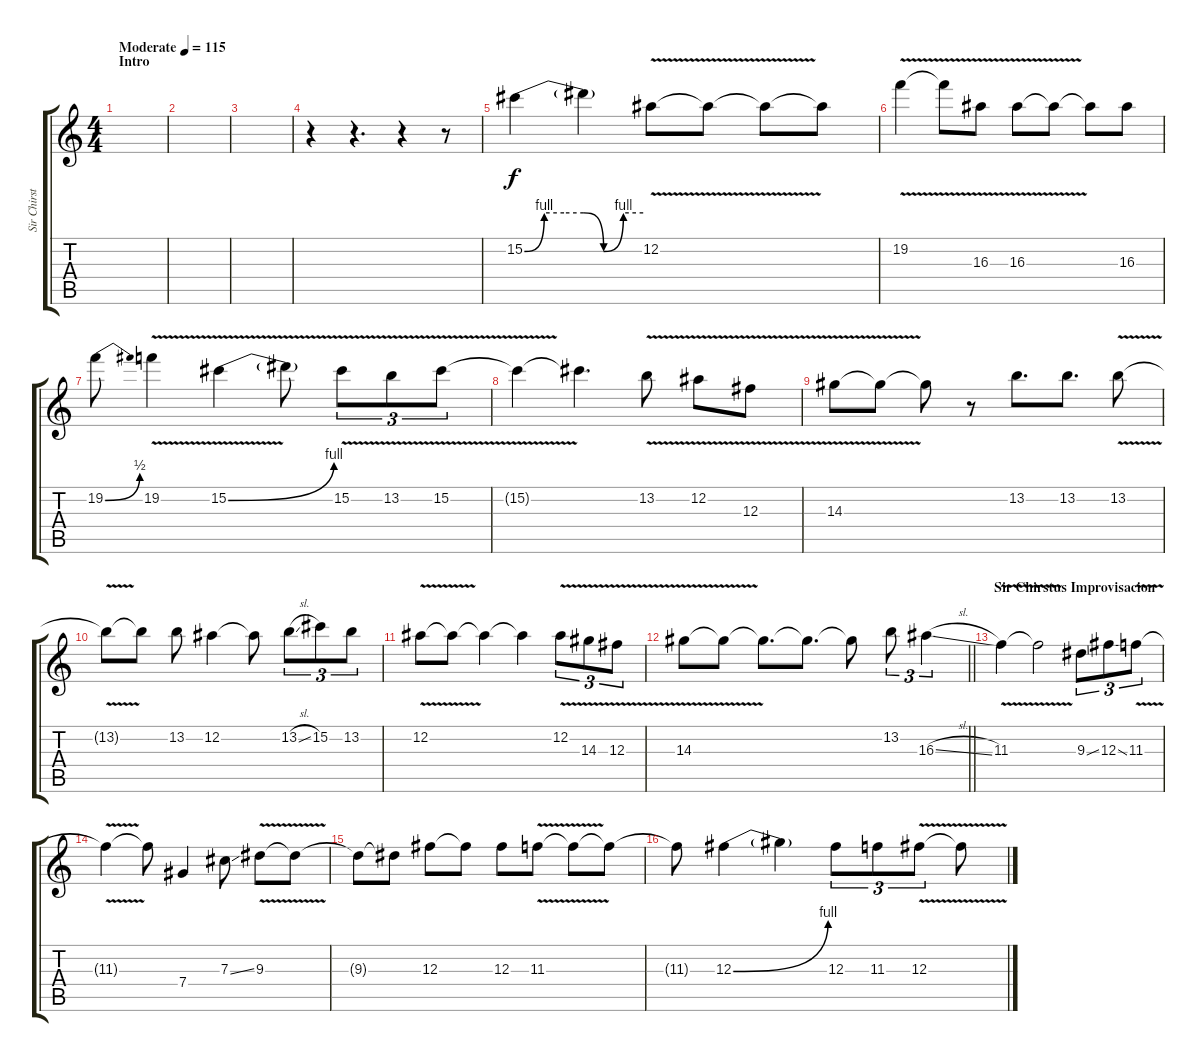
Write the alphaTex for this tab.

\track ("Sir Chirstus" "Sir Chirst") {instrument overdrivenguitar}
\staff {score tabs}
\tuning (Eb4 Bb3 Gb3 Db3 Ab2 Eb2) {hide}
\ts (4 4)
\section ("" "Intro")
\tempo (115 "Moderate")
\clef g2
\ks c
|
|
|
r.4 r.4{d} r.4 r.8 |
15.2{be (custom 0 0 10 4 20 4 30 4 40 0 50 4 60 4)}.4 15.2{t}.4 12.2{v}.8 12.2{v t}.8 12.2{t}.8 12.2{t}.8 |
19.2{v}.4 19.2{t}.8 16.3{v}.8 16.3{v}.8 16.3{t}.8 16.3{t}.8 16.3.8 |
19.2{be (bend 0 0 60 2)}.8 19.2{v}.4 15.2{be (bend 0 0 60 4) v}.4 15.2{t}.8 15.2{v}.8{tu (3 2)} 13.2{v}.8{tu (3 2)} 15.2{v}.8{tu (3 2)} |
15.2{t}.4 15.2{t}.4{d} 13.2{v}.8 12.2{v}.8 12.3{v}.8 |
14.3{v}.8 14.3{t}.8 14.3{t}.8 r.8 13.2.8{d} 13.2.8{d} 13.2{v}.8 |
13.2{t}.8 13.2{t}.8 13.2.8 12.2.4 12.2{t}.8 13.2{sl}.8{tu (3 2)} 15.2.8{tu (3 2)} 13.2.8{tu (3 2)} |
12.2{v}.8 12.2{t}.8 12.2{t}.4 12.2{t}.4 12.2{v}.8{tu (3 2)} 14.3{v}.8{tu (3 2)} 12.3{v}.8{tu (3 2)} |
\barLineRight lightlight
14.3{v}.8 14.3{t}.8 14.3{t}.8{d} 14.3{t}.8{d} 14.3{t}.8 13.2.8{tu (3 2)} 16.3{sl}.4{tu (3 2)} |
\section ("" "Sir Chirstus Improvisacion")
11.3{v}.4 11.3{t}.2 9.3{ss}.8{tu (3 2)} 12.3{ss}.8{tu (3 2)} 11.3{v}.8{tu (3 2)} |
11.3{t}.4 11.3{t}.8 7.4.4 7.3{ss}.8 9.3{v}.8 9.3{t}.8 |
9.3{t}.8 9.3{t}.8 12.3.8 12.3{t}.8 12.3.8 11.3{v}.8 11.3{t}.8 11.3{t}.8 |
11.3{t}.8 12.3{be (bend 0 0 60 4)}.4 12.3{t}.4 12.3.8{tu (3 2)} 11.3.8{tu (3 2)} 12.3{v}.8{tu (3 2)} 12.3{t}.8
